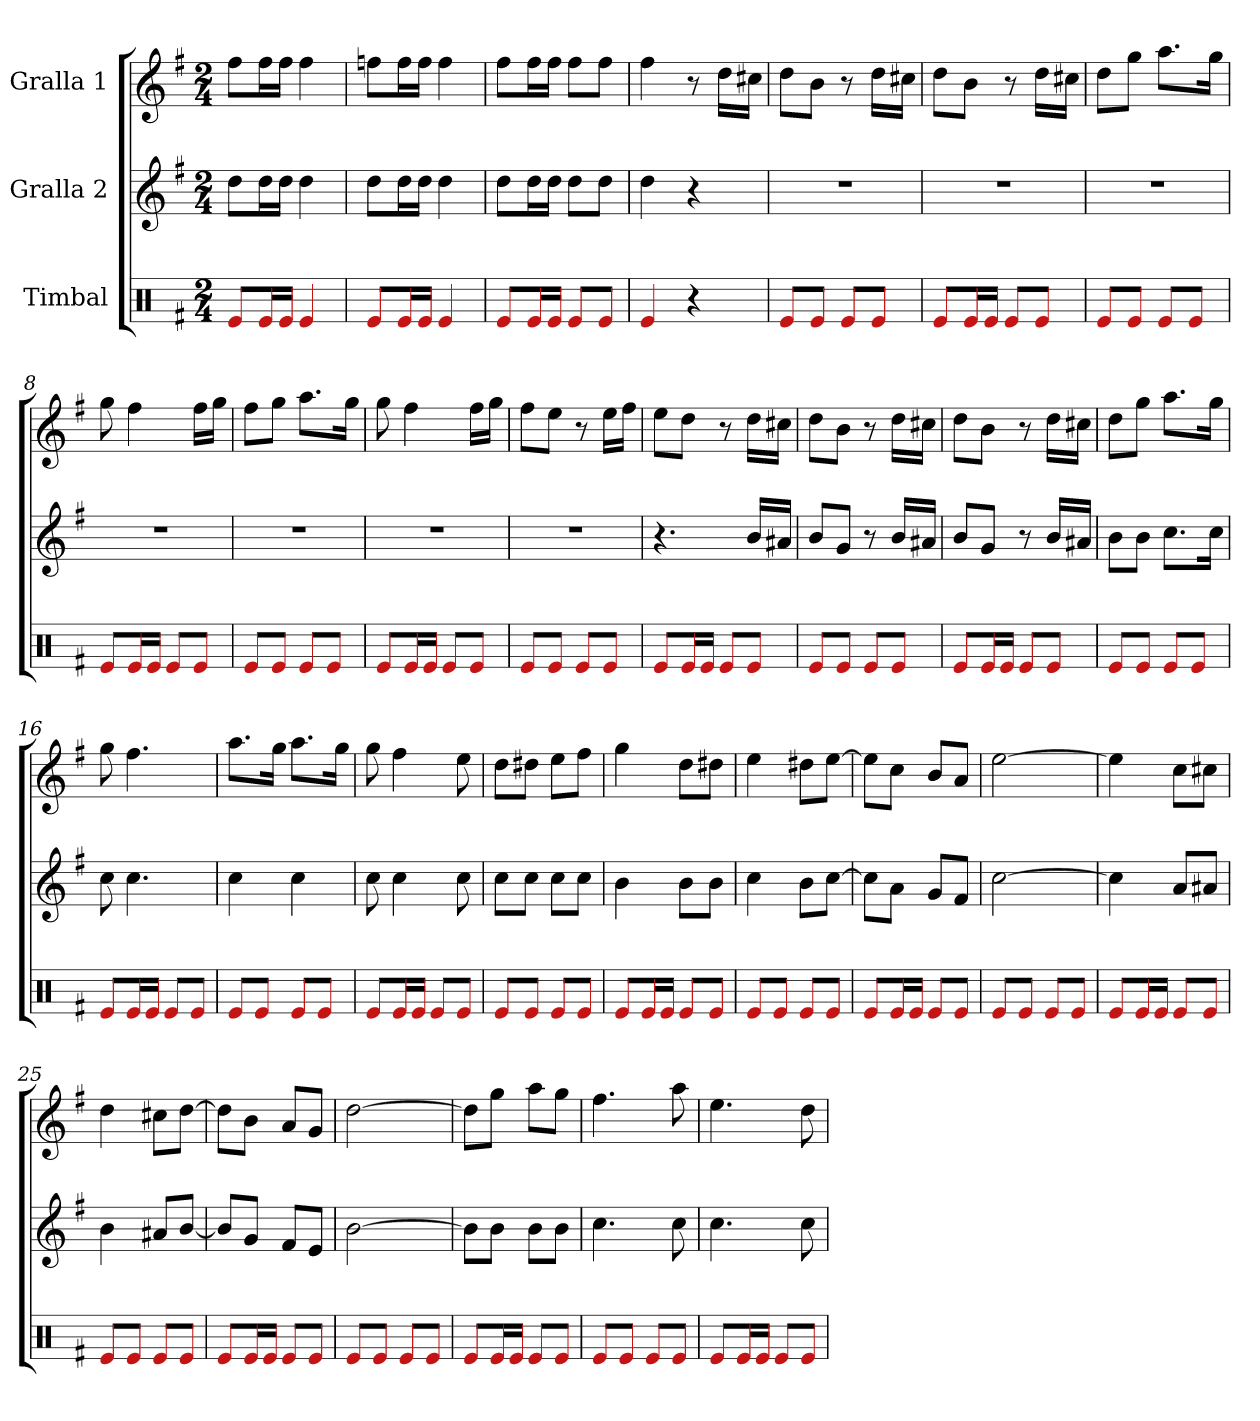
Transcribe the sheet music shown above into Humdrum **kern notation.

**kern	**kern	**kern
*part3	*part2	*part1
*staff3	*staff2	*staff1
*I"Timbal	*I"Gralla 2	*I"Gralla 1
*clefX	*clefG2	*clefG2
*k[f#]	*k[f#]	*k[f#]
*M2/4	*M2/4	*M2/4
=1	=1	=1
8e/L	8dd\L	8ff#\L
16e/L	16dd\L	16ff#\L
16e/JJ	16dd\JJ	16ff#\JJ
4e	4dd	4ff#
=2	=2	=2
8e/L	8dd\L	8ff\L
16e/L	16dd\L	16ff\L
16e/JJ	16dd\JJ	16ff\JJ
4e	4dd	4ff
=3	=3	=3
8e/L	8dd\L	8ff#\L
16e/L	16dd\L	16ff#\L
16e/JJ	16dd\JJ	16ff#\JJ
8e/L	8dd\L	8ff#\L
8e/J	8dd\J	8ff#\J
=4	=4	=4
4e	4dd	4ff#
4r	4r	8r
.	.	16dd\LL
.	.	16cc#\JJ
=5	=5	=5
8e/L	2r	8dd\L
8e/J	.	8b\J
8e/L	.	8r
8e/J	.	16dd\LL
.	.	16cc#\JJ
=6	=6	=6
8e/L	2r	8dd\L
16e/L	.	8b\J
16e/JJ	.	.
8e/L	.	8r
8e/J	.	16dd\LL
.	.	16cc#\JJ
=7	=7	=7
8e/L	2r	8dd\L
8e/J	.	8gg\J
8e/L	.	8.aa\L
8e/J	.	.
.	.	16gg\Jk
=8	=8	=8
8e/L	2r	8gg
16e/L	.	4ff#
16e/JJ	.	.
8e/L	.	.
8e/J	.	16ff#\LL
.	.	16gg\JJ
=9	=9	=9
8e/L	2r	8ff#\L
8e/J	.	8gg\J
8e/L	.	8.aa\L
8e/J	.	.
.	.	16gg\Jk
=10	=10	=10
8e/L	2r	8gg
16e/L	.	4ff#
16e/JJ	.	.
8e/L	.	.
8e/J	.	16ff#\LL
.	.	16gg\JJ
=11	=11	=11
8e/L	2r	8ff#\L
8e/J	.	8ee\J
8e/L	.	8r
8e/J	.	16ee\LL
.	.	16ff#\JJ
=12	=12	=12
8e/L	4.r	8ee\L
16e/L	.	8dd\J
16e/JJ	.	.
8e/L	.	8r
8e/J	16b/LL	16dd\LL
.	16a#/JJ	16cc#\JJ
=13	=13	=13
8e/L	8b/L	8dd\L
8e/J	8g/J	8b\J
8e/L	8r	8r
8e/J	16b/LL	16dd\LL
.	16a#/JJ	16cc#\JJ
=14	=14	=14
8e/L	8b/L	8dd\L
16e/L	8g/J	8b\J
16e/JJ	.	.
8e/L	8r	8r
8e/J	16b/LL	16dd\LL
.	16a#/JJ	16cc#\JJ
=15	=15	=15
8e/L	8b\L	8dd\L
8e/J	8b\J	8gg\J
8e/L	8.cc\L	8.aa\L
8e/J	.	.
.	16cc\Jk	16gg\Jk
=16	=16	=16
8e/L	8cc	8gg
16e/L	4.cc	4.ff#
16e/JJ	.	.
8e/L	.	.
8e/J	.	.
=17	=17	=17
8e/L	4cc	8.aa\L
8e/J	.	.
.	.	16gg\Jk
8e/L	4cc	8.aa\L
8e/J	.	.
.	.	16gg\Jk
=18	=18	=18
8e/L	8cc	8gg
16e/L	4cc	4ff#
16e/JJ	.	.
8e/L	.	.
8e/J	8cc	8ee
=19	=19	=19
8e/L	8cc\L	8dd\L
8e/J	8cc\J	8dd#\J
8e/L	8cc\L	8ee\L
8e/J	8cc\J	8ff#\J
=20	=20	=20
8e/L	4b	4gg
16e/L	.	.
16e/JJ	.	.
8e/L	8b\L	8dd\L
8e/J	8b\J	8dd#\J
=21	=21	=21
8e/L	4cc	4ee
8e/J	.	.
8e/L	8b\L	8dd#\L
8e/J	[8cc\J	[8ee\J
=22	=22	=22
8e/L	8cc\L]	8ee\L]
16e/L	8a\J	8cc\J
16e/JJ	.	.
8e/L	8g/L	8b/L
8e/J	8f#/J	8a/J
=23	=23	=23
8e/L	[2cc	[2ee
8e/J	.	.
8e/L	.	.
8e/J	.	.
=24	=24	=24
8e/L	4cc]	4ee]
16e/L	.	.
16e/JJ	.	.
8e/L	8a/L	8cc\L
8e/J	8a#/J	8cc#\J
=25	=25	=25
8e/L	4b	4dd
8e/J	.	.
8e/L	8a#/L	8cc#\L
8e/J	[8b/J	[8dd\J
=26	=26	=26
8e/L	8b/L]	8dd\L]
16e/L	8g/J	8b\J
16e/JJ	.	.
8e/L	8f#/L	8a/L
8e/J	8e/J	8g/J
=27	=27	=27
8e/L	[2b	[2dd
8e/J	.	.
8e/L	.	.
8e/J	.	.
=28	=28	=28
8e/L	8b\L]	8dd\L]
16e/L	8b\J	8gg\J
16e/JJ	.	.
8e/L	8b\L	8aa\L
8e/J	8b\J	8gg\J
=29	=29	=29
8e/L	4.cc	4.ff#
8e/J	.	.
8e/L	.	.
8e/J	8cc	8aa
=30	=30	=30
8e/L	4.cc	4.ee
16e/L	.	.
16e/JJ	.	.
8e/L	.	.
8e/J	8cc	8dd
=	=	=
*-	*-	*-
